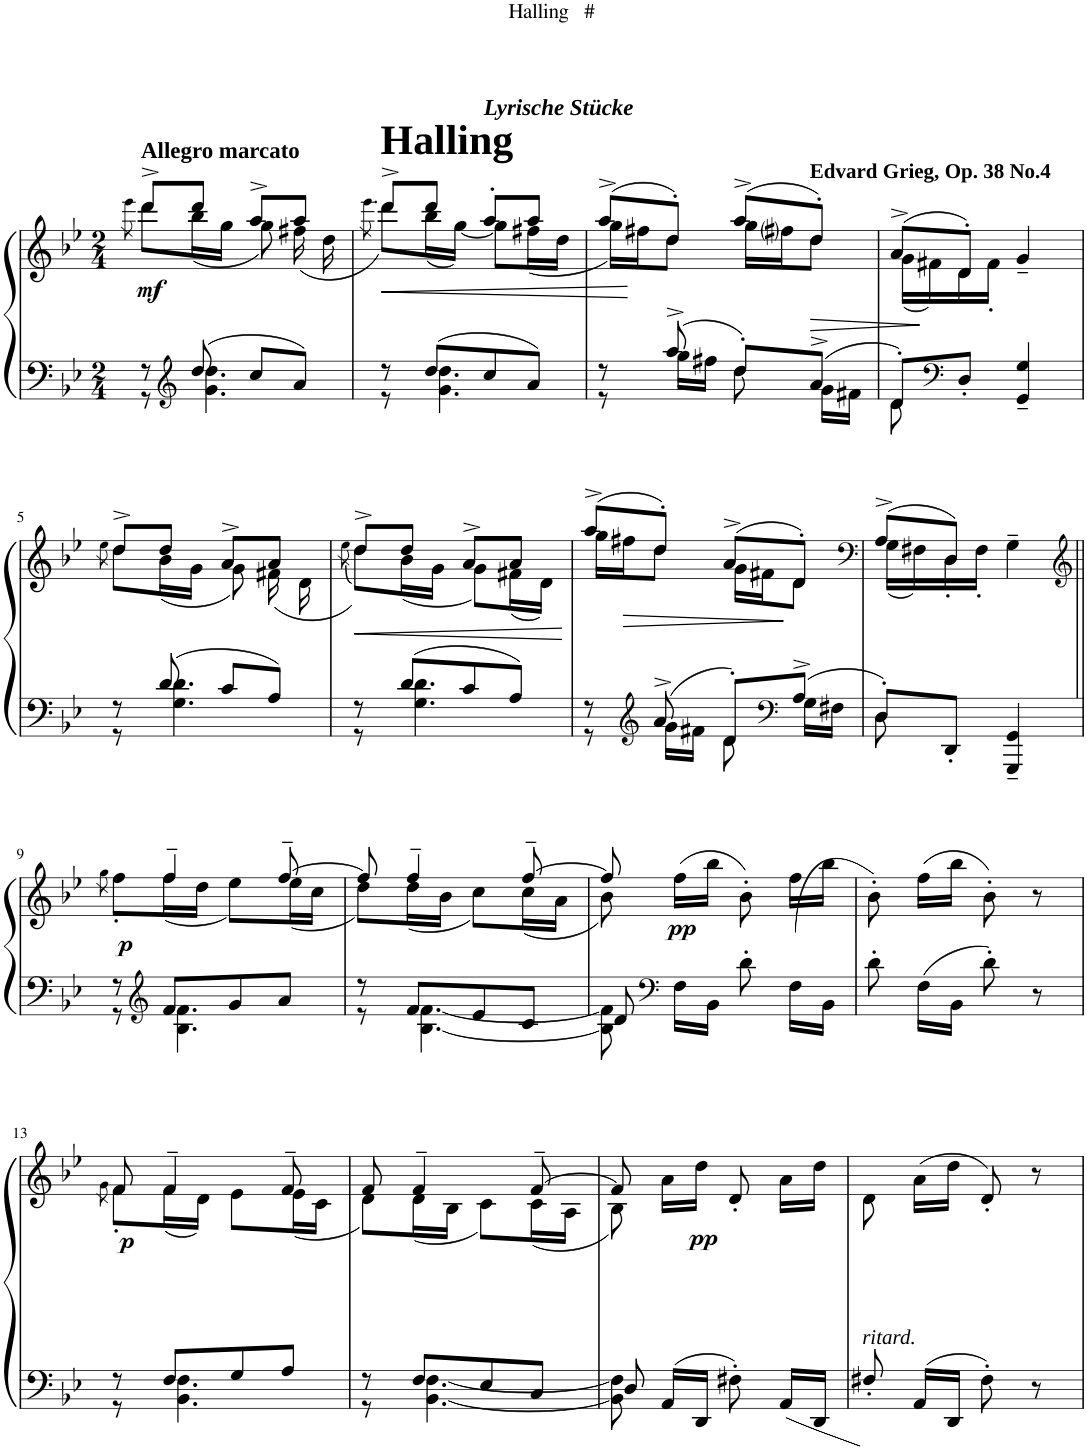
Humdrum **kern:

**kern	**kern	**dynam
*part1	*part1	*part1
*staff2	*staff1	*staff1/2
*I"Midi_1	*	*
*clefF4	*clefG2	*
*k[b-e-]	*k[b-e-]	*
*B-:	*B-:	*
*M2/4	*M2/4	*
=1	=1	=1
*	*^	*
.	.	8qeee-\	.
*^	*	*	*
!	!	!LO:TX:a:B:t=Allegro marcato	!	!
!	!	!	!	!LO:DY:b
8r	8r	8ddd^/L	8ddd\L	mf
*clefG2	*	*	*	*
8dd/	4.g\ 4.dd\	8ddd/J	(16bb-\L	.
.	.	.	16gg\JJ	.
8cc/L	.	8aa^/L	8gg\)	.
8a/J	.	8aa/J	(16ff#X\	.
.	.	.	16dd\	.
=2	=2	=2	=2	=2
.	.	.	8qeee-\	.
!	!	!LO:TX:a:B:t=Halling	!	!
!	!	!	!	!LO:HP:b
8r	8r	8ddd^/L	8ddd\L)	<
8dd/L	4.g\ 4.dd\	8ddd/J	(16bb-\L	.
.	.	.	[16gg\JJ)	.
!	!	!LO:TX:a:Bi:t=Lyrische Stücke	!	!
8cc/	.	8aa'/L	8gg\L]	.
8a/J	.	8aa/J	(16ff#X\L	.
.	.	.	16dd\JJ	.
=3	=3	=3	=3	=3
8r	8r	(8aa^/L	16gg\LL)	.
.	.	.	16ff#X\J	[
8aa^/	16gg\LL	8dd'/J)	8dd\J	.
.	16ff#X\JJ	.	.	.
8dd'/L	8dd\	(8aa^/L	16gg\LL	.
.	.	.	16ff#i\J	.
!	!	!LO:TX:a:B:t=Edvard Grieg, Op. 38 No.4	!	!
!	!	!	!	!LO:HP:b
8a^/J	16g\LL	8dd'/J)	8dd\J	>
.	16f#X\JJ	.	.	.
=4	=4	=4	=4	=4
8d'/L	8d\	(8a^/L	(16g\LL	.
.	.	.	16f#X\)	]
*clefF4	*	*	*	*
8D'/J	8ryy	8d'/J)	16d\	.
.	.	.	16f#'\JJ	.
4GG/~ 4G/~	4ryy	4g~/	4ryy	.
!!LO:LB:g=z	!!
=5	=5	=5	=5	=5
.	.	.	8qee-\	.
8r	8r	8dd^/L	8dd\L	.
8d/	4.G\ 4.d\	8dd/J	(16b-\L	.
.	.	.	16g\JJ	.
8c/L	.	8a^/L	8g\)	.
8A/J	.	8a/J	(16f#X\	.
.	.	.	16d\	.
=6	=6	=6	=6	=6
.	.	.	(8qee-\	.
!	!	!	!	!LO:HP:b
8r	8r	8dd^/L	8dd\L))	<
8d/L	4.G\ 4.d\	8dd/J	(16b-\L	.
.	.	.	16g\JJ	.
8c/	.	8a^/L	8g\L)	.
8A/J	.	8a/J	(16f#X\L	.
.	.	.	16d\JJ)	.
*v	*v	*	*	*
*	*v	*v	*
.	.	[
=7	=7	=7
*^	*^	*
8r	8r	(8aa^/L	16gg\LL	.
.	.	.	16ff#X\J	.
*clefG2	*	*	*	*
8a^/	16g\LL	8dd'/J)	8dd\J	.
.	16f#X\JJ	.	.	.
8d'/L	8d\	(8a^/L	16g\LL	.
.	.	.	16f#X\J	.
*clefF4	*	*	*	*
8A^/J	16G\LL	8d'/J)	8d\J	.
.	16F#X\JJ	.	.	.
=8	=8	=8	=8	=8
*	*	*clefF4	*	*
8D'/L	8D\	(8A^/L	(16G\LL	.
.	.	.	16F#X\)	.
8DD'/J	8ryy	8D/J)	16D'\	.
.	.	.	16F#'\JJ	.
4GGG/~ 4GG/~	4ryy	4G~\	4ryy	.
!!LO:LB:g=z	!!
=9||	=9||	=9||	=9||	=9||
*	*	*clefG2	*	*
.	.	.	8qgg\	.
!	!	!	!	!LO:DY:b
8r	8r	8ryy	8ff'\L	p
*clefG2	*	*	*	*
8f/L	4.B-\ 4.f\	4ff~/	(16ff\L	.
.	.	.	16dd\JJ	.
8g/	.	.	8ee-\L)	.
8a/J	.	[8ff~/	(16ee-\L	.
.	.	.	16cc\JJ	.
=10	=10	=10	=10	=10
8r	8r	8ff/]	8dd\L)	.
8f/L	[4.B-\ [4.f\	4ff~/	(16dd\L	.
.	.	.	16b-\JJ	.
8e-/	.	.	8cc\L)	.
8c/J	.	[8ff~/	(16cc\L	.
.	.	.	16a\JJ	.
=11	=11	=11	=11	=11
8d/	8B-\] 8f\]	8ff/]	8b-\)	.
*clefF4	*	*	*	*
!	!	!	!	!LO:DY:b
16F\LL	8ryy	(16ff\LL	8ryy	pp
16BB-\JJ	.	16bb-\JJ	.	.
8d'\	4ryy	8b-'\)	4ryy	.
(16F\LL	.	(16ff\LL	.	.
16BB-\JJ	.	16bb-\JJ	.	.
=12	=12	=12	=12	=12
8d'\	2ryy	8b-'\)	2ryy	.
16F\LL	.	(16ff\LL	.	.
16BB-\JJ	.	16bb-\JJ	.	.
8d'\	.	8b-'\)	.	.
8r	.	8r	.	.
!!LO:LB:g=z	!!
=13	=13	=13	=13	=13
.	.	.	8qg\	.
!	!	!	!	!LO:DY:b
8r	8r	8f/	8f'\L	p
8F/L	4.BB-\ 4.F\	4f~/	(16f\L	.
.	.	.	16d\JJ)	.
8G/	.	.	8e-\L	.
8A/J	.	8f~/	(16e-\L	.
.	.	.	16c\JJ	.
=14	=14	=14	=14	=14
8r	8r	8f/	8d\L)	.
8F/L	[4.BB-\ [4.F\	4f~/	(16d\L	.
.	.	.	16B-\JJ	.
8E-/	.	.	8c\L)	.
8C/J	.	[8f~/	(16c\L	.
.	.	.	16A\JJ	.
=15	=15	=15	=15	=15
8D/	8BB-\] 8F\]	8f/]	8B-\)	.
16AA/LL	4.ryy	16a\LL	8ryy	.
!	!	!	!	!LO:DY:b
16DD/JJ	.	16dd\JJ	.	pp
8F#X'\	.	8d'/	4ryy	.
(16AA/LL	.	16a\LL	.	.
16DD/JJ	.	16dd\JJ	.	.
=16	=16	=16	=16	=16
!	!	!LO:TX:b:i:t=ritard.	!	!
8F#X'/	2ryy	8d\)	2ryy	.
16AA/LL	.	(16a\LL	.	.
16DD/JJ	.	16dd\JJ	.	.
8F#'\	.	8d'/)	.	.
8r	.	8r	.	.
*v	*v	*	*	*
*	*v	*v	*
=	=	=
*-	*-	*-
